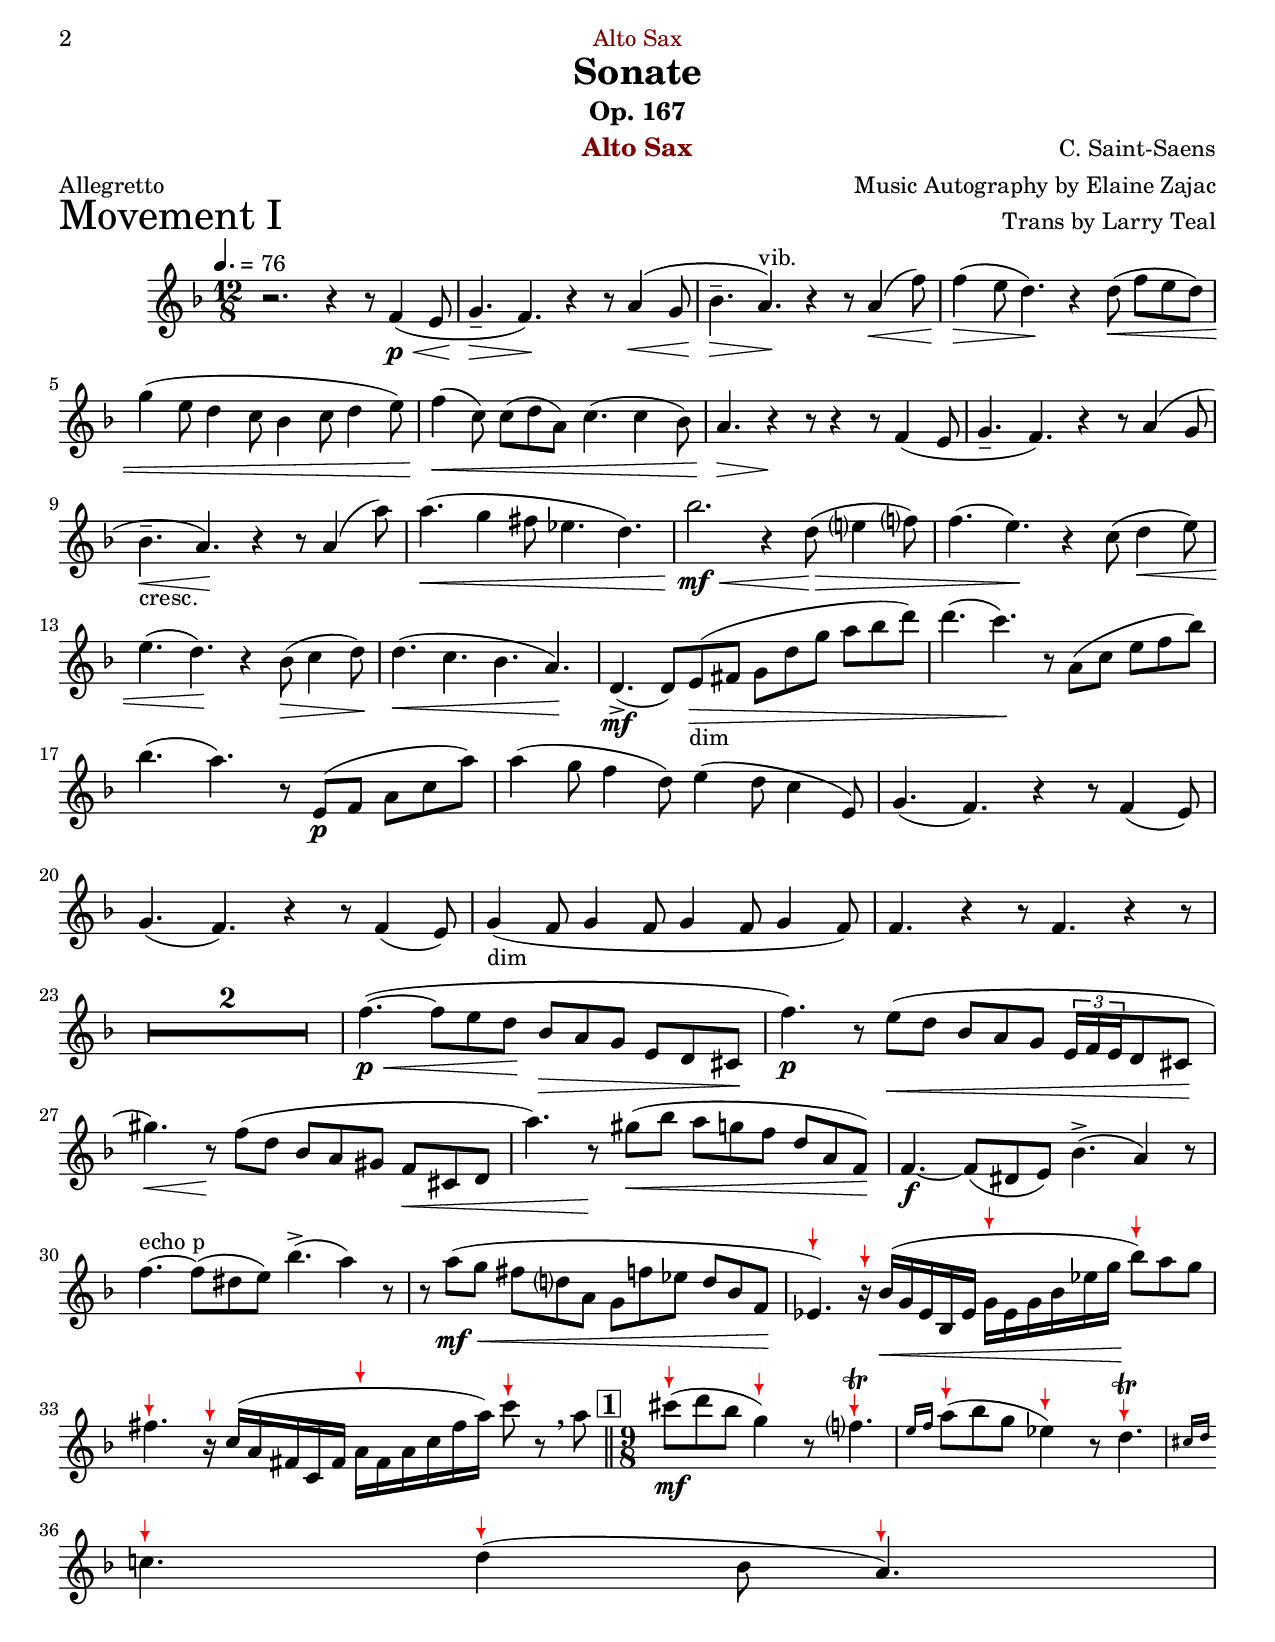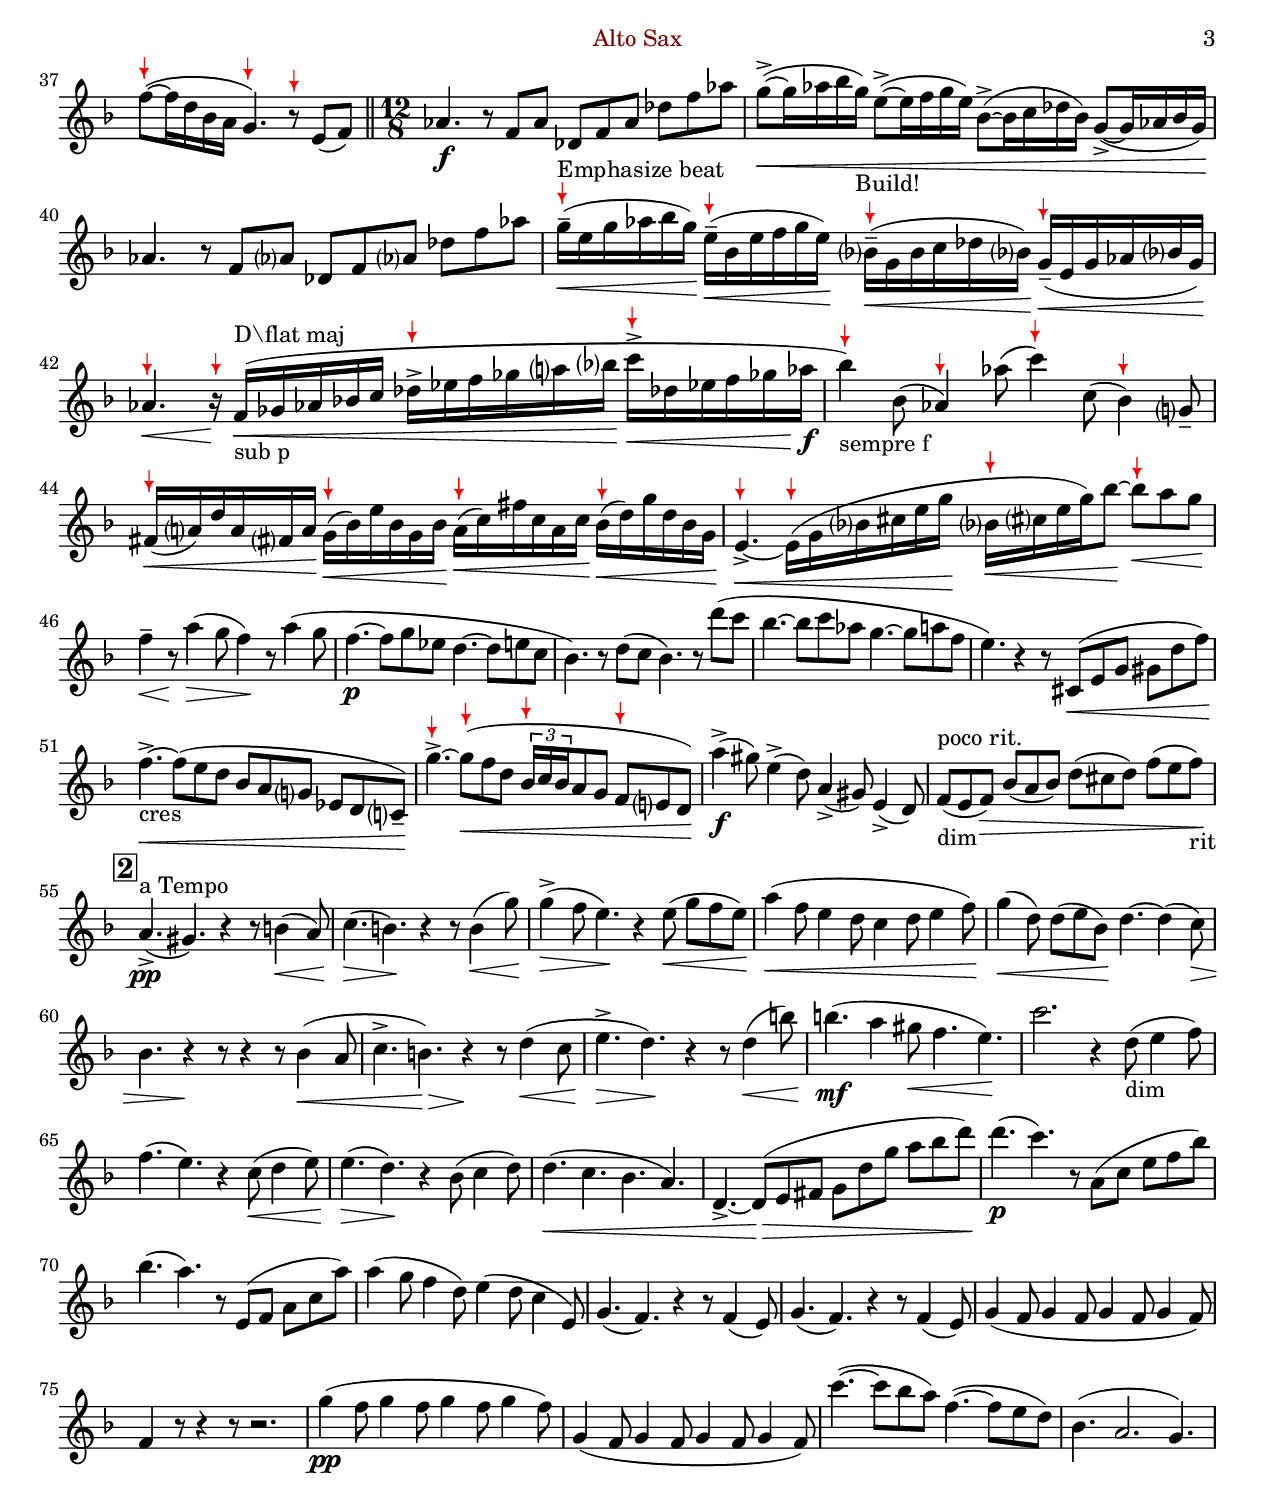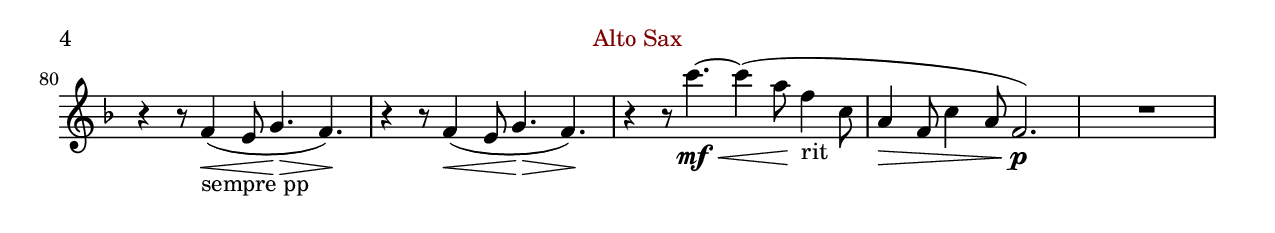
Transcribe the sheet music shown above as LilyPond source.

\version "2.19.31"


\header {
  % http://lilypond.org/doc/v2.18/Documentation/notation/creating-titles-headers-and-footers

  title = "Sonate"
  % dedication = 
  subtitle = "Op. 167"

  instrument = \markup \with-color #darkred "Alto Sax"
  % poet = 
  composer = "C. Saint-Saens"

  opus = "Trans by Larry Teal"
  arranger = "Music Autography by Elaine Zajac"
  meter = "Allegretto"

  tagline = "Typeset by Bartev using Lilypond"
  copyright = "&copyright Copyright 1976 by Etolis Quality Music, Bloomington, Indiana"
}

#(set-default-paper-size "letter")
\paper {
  ragged-bottom = ##t
  % page-number-type = #'roman
  system-system-spacing.basic-distance = #12
  % page-breaking = #ly:page-turn-breaking
  page-breaking = #ly:minimal-breaking
  % page-breaking = #ly:one-page-breaking
}

\layout {
  % #(layout-set-staff-size 20)  % default is 20
}

downarrow = \markup {
  \with-color #red
  \center-column {
    \combine
    \draw-line #'(0 . 2)
    \arrow-head #Y #DOWN ##t
  }
}

movementI =  \relative c' { 
  \key f \major
  \time 12/8
  \set Score.markFormatter = #format-mark-box-numbers
  \tempo 4. = 76

  % \mark \markup { Allegretto }
  r2. r4 r8 f4\p\<(e8 |
  g4.--\>f\!) r4 r8 a4\<( g8 |
  bes4.--\> a4.^"vib."\!) r4 r8 a4\<( f'8) |
  f4\>( e8 d4.\!) r4 d8\<( f e d) |  \break

  g4( e8 d4 c8 bes4 c8 d4 e8) |
  f4\<( c8) c( d a) c4.( c4 bes8) |
  a4.\> r4\! r8 r4 r8 f4( e8 |
  g4.-- f4.) r4 r8 a4(g8 |  \break

  bes4.--\<_"cresc." a4.\!) r4 r8 a4( a'8) |
  a4.\<( g4 fis8 ees4. d4.) |
  bes'2.\mf\< r4 d,8\>( e4 f8) | 
  f4.( e\!) r4 c8( d4\< e8) | \break

  e4.( d\!) r4 bes8(\> c4 d8\!) |
  d4.(\< c bes a\!) |
  d,\mf->( d8) e_"dim"\>( fis g8 d' g a bes d) |
  d4.( c\!) r8 a,( c e f bes) | \break

  bes4.( a) r8 e,\p( f a c a') | 
  a4( g8 f4 d8) e4( d8 c4 e,8) |
  g4.( f) r4 r8 f4( e8) | \break

  g4.( f) r4 r8 f4( e8) |
  g4_"dim"( f8 g4 f8 g4 f8 g4 f8) |
  f4. r4 r8 f4. r4 r8 | \break

  R1.*2 |
  f'4.\p\<( ~ f8 e d\!  bes\> a g e d cis\! | 
  f'4.\p) r8 e\<( d bes a g \tuplet 3/2 { e16 f e} d8 cis \!| \break

  gis''4.\<) r8\! f8( d   bes a gis   f\< cis d |
  a''4.) r8\! gis8\<( bes a g f d a f\!) |
  f4.\f ~ f8( dis e) bes'4.->( a4) r8 | \break

  %30
  f'4.^"echo p" ~ f8( dis e) bes'4.->( a4) r8 | 
  r8 a\mf\<( g fis d a g f' es d bes f \! |
  es4.^\downarrow) r16^\downarrow bes'\<( g es bes es 
  g^\downarrow es g bes es g \!
  bes8^\downarrow) a g | \break

  % 33
  fis4.^\downarrow r16^\downarrow c16(a fis c fis a^\downarrow fis a c fis a) 
  c8^\downarrow r8 \breathe a8 | \bar "||"
  \mark \default
  \time 9/8
  cis8^\downarrow\mf( d bes g4^\downarrow) r8 f4.^\downarrow\trill \grace { e16 f } |
  a8^\downarrow( bes g es4^\downarrow) r8 d4.^\downarrow\trill \grace {cis16 d} | \break
  c4.^\downarrow d4^\downarrow( bes8 a4.^\downarrow) | \break

  % 37
  f'8^\downarrow( ~ f16 d bes a g4.^\downarrow) r8^\downarrow e( f) | \bar "||"
  \time 12/8 
  aes4.\f r8 f aes des, f aes des f aes |
  g8->\<( ~ g16 aes bes g)_"Build!" e8->( ~ e16 f g e) bes8->( ~ bes16 c des bes) g8->( ~ g16 aes bes g) |
  \break

  % 40
  aes4.\! r8 f aes? des, f aes? des f aes |
  g16--\<^\downarrow^"Emphasize beat"( e g aes bes g)\! e--\<^\downarrow( bes e f g e)\! bes?--\<^\downarrow( g bes c des bes?)\! g--\<^\downarrow( e g aes bes? g)\! | \break

  % 42
  aes4.^\downarrow\< r16\!^\downarrow f16_"sub p"^"D\flat maj"\<( ges aes! bes! c  des->^\downarrow es f ges a bes? \!   c->\<^\downarrow des,! es! f ges! aes! \!\f |
  bes4_"sempre f"^\downarrow) bes,8( aes4^\downarrow) aes'8( c4^\downarrow) c,8( bes4^\downarrow) g8-- | \break

  % 44
  fis16\<^\downarrow( a) d a fis? a \!  g\<^\downarrow( bes) e bes g bes \!  
  a\<^\downarrow( c) fis c a c \!   bes\<^\downarrow( d) g d bes g \! |
  e4.^\downarrow->\< ~ e16^\downarrow( g bes? cis e g \!   bes,?^\downarrow\< cis? e g) bes8 \! ~ 
  bes^\downarrow \< a g \! | \break

  % 46
  f4-- \< r8 \! a4\>( g8 f4)\! r8 a4( g8 |
  f4.\p ~ f8 g es   d4. ~ d8 e c |
  bes4.) r8 d( c bes4.) r8 d'( c |
  bes4. ~ bes8 c aes g4. ~ g8 a f |
  e4.) r4 r8 cis,8\<( e g gis d' f)\! | \break

  % 51
  f4.->_"cres"\< ~ f8( e d   bes a g   es d c--)\! |
  g''4.^\downarrow-> ~ g8^\downarrow\<( f d \tuplet 3/2 { bes16^\downarrow c bes } a8 g f^\downarrow e d \!) |
  a''4->\f( gis8) e4->( d8) a4->( gis8) e4->( d8) |
  f8_"dim"^"poco rit."( e f)\> bes( a bes) d( cis d) f( e f)\!_"rit" | \break

  % 55
  \mark \default a,4.->\pp^"a Tempo"( gis) r4 r8 b4\<( a8 ) |
  c4.\>( b)\! r4 r8 b4\<( g'8)\! |
  g4->\>( f8 e4.)\! r4 e8(\< g f e)\! |

  a4\<( f8 e4 d8 c4 d8 e4 f8)\! |
  g4\<( d8) d( e bes)\! d4. ~ d4( c8)\> |
  bes4. r4\! r8 r4 r8 bes4\<( a8 |

  c4.-> b\>) r4\! r8 d4(\< c8 |
  e4.-> \> d)\! r4 r8 d4\<( b'8) |
  b4.\mf( a4 gis8 \< f4. e)\! |

  c'2. r4 d,8_"dim"( e4 f8) |
  f4.( e4.) r4 c8\<(d4 e8) |
  e4.\>( d)\! r4 bes8( c4 d8) |
  d4.\<( c bes a) |

  d,4.-> ~ d8\>( e fis g d' g a bes d)\! |
  d4.\p( c) r8 a,( c e f bes) |
  bes4.( a) r8 e,( f a c a') |
  a4( g8 f4 d8) e4( d8 c4 e,8) |

  g4.( f) r4 r8 f4( e8) |
  g4.( f) r4 r8 f4( e8) |
  g4( f8 g4 f8 g4 f8 g4 f8) |
  f4 r8 r4 r8 r2. |

  g'4\pp( f8 g4 f8 g4 f8 g4 f8) |
  g,4( f8 g4 f8 g4 f8 g4 f8) |
  c''4.( ~ c8 bes a) f4.( ~ f8 e d) |
  bes4.( a2. g4.) |

  r4 r8 f4_"sempre pp"\<( e8 g4.\> f)\!
  r4 r8 f4\<( e8 g4.\> f)\!
  r4 r8 c''4.\<\mf ~ c4( a8\! f4_"rit" c8 |
  a4\> f8 c'4 a8 f2.)\p\! |
  R1. ||
}


movementII =  \relative c' { 
  \key c \minor
  \time 4/4
  c8 d e f g a b c ||
}

\book {
  \paper {
    print-all-headers = ##t
    print-page-number = ##t
    print-first-page-number = ##t
    % oddHeaderMarkup = \markup \null
    % evenHeaderMarkup = \markup \null
    % oddFooterMarkup = \markup {
    %   \fill-line {
    %     \on-the-fly \print-page-number-check-first
    %     \fromproperty #'page:page-number-string
    %   }
    % }
    % evenFooterMarkup = \oddFooterMarkup

    %% toc markup
    tocTitleMarkup = \markup \huge \column {
      \hspace #1
      \fill-line { \null "Table of Contents" \null }
      \hspace #1
    }
    %% user larger font size
    % tocItemMarkup = \markup \large \fill-line {
    %   \fromproperty #'toc:text \fromproperty #'toc:page
    % }
    %% add dots to fill line
    tocItemMarkup = \tocItemWithDotsMarkup
  }
  \markuplist \table-of-contents
  \pageBreak

  \tocItem \markup "Movement I"
  \score {
    \new Staff \with { midiInstrument = #"alto sax" } {
      \accidentalStyle modern-cautionary
      \new Voice { 
        \compressFullBarRests
        \override MultiMeasureRest.expand-limit = #1
        \movementI
      }
    }
    \header{
      piece = \markup { \fontsize #5 "Movement I" }
    }
    \layout {}
    \midi {
      \tempo 4 = 120
    }
  }

  \pageBreak

  \tocItem \markup "Movement II"
  \score {
    \new Staff {
      \new Voice { \movementII }
    }
    
    \header {
      piece = \markup { \fontsize #5 "Movement II" }
      meter = "Adagio"
    }
    \layout {}
    \midi {}
  }
}